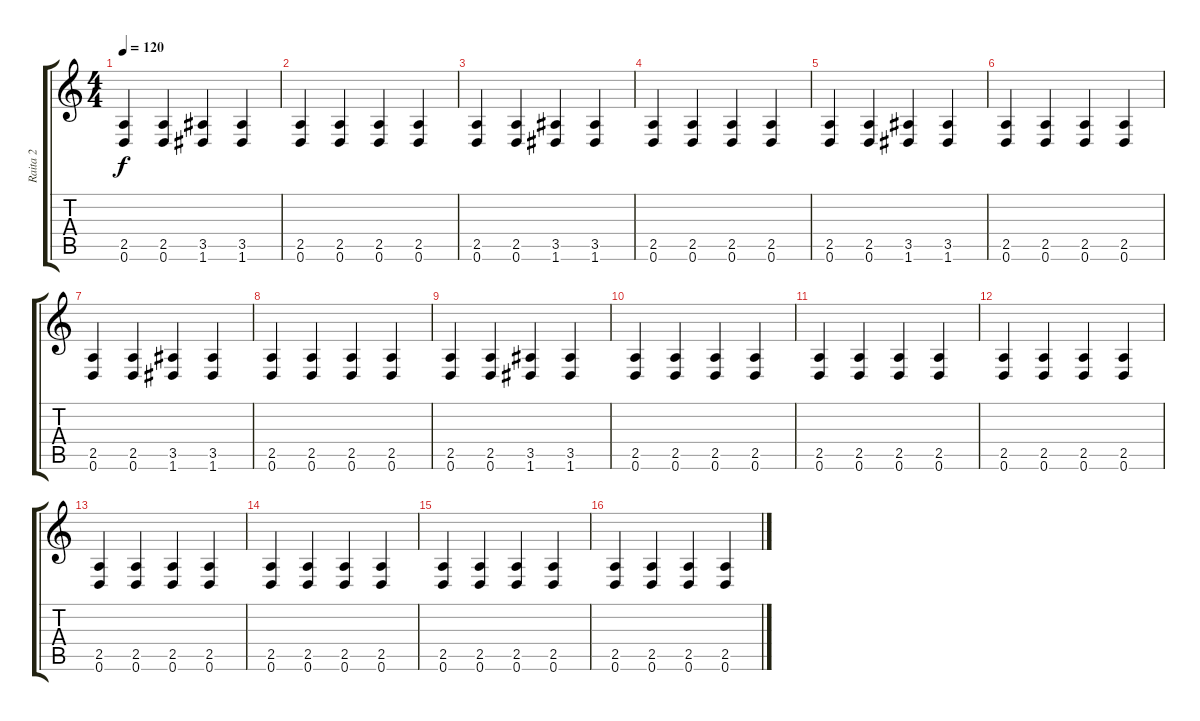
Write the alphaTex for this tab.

\track ("Raita 2" "Raita 2") {instrument overdrivenguitar}
\staff {score tabs}
\tuning (D4 A3 F3 C3 G2 D2) {hide}
\ts (4 4)
\tempo 120
\clef g2
\ks c
(2.5 0.6).4{dy f} (2.5 0.6).4 (3.5 1.6).4 (3.5 1.6).4 |
(2.5 0.6).4 (2.5 0.6).4 (2.5 0.6).4 (2.5 0.6).4 |
(2.5 0.6).4 (2.5 0.6).4 (3.5 1.6).4 (3.5 1.6).4 |
(2.5 0.6).4 (2.5 0.6).4 (2.5 0.6).4 (2.5 0.6).4 |
(2.5 0.6).4 (2.5 0.6).4 (3.5 1.6).4 (3.5 1.6).4 |
(2.5 0.6).4 (2.5 0.6).4 (2.5 0.6).4 (2.5 0.6).4 |
(2.5 0.6).4 (2.5 0.6).4 (3.5 1.6).4 (3.5 1.6).4 |
(2.5 0.6).4 (2.5 0.6).4 (2.5 0.6).4 (2.5 0.6).4 |
(2.5 0.6).4 (2.5 0.6).4 (3.5 1.6).4 (3.5 1.6).4 |
(2.5 0.6).4 (2.5 0.6).4 (2.5 0.6).4 (2.5 0.6).4 |
(2.5 0.6).4 (2.5 0.6).4 (2.5 0.6).4 (2.5 0.6).4 |
(2.5 0.6).4 (2.5 0.6).4 (2.5 0.6).4 (2.5 0.6).4 |
(2.5 0.6).4 (2.5 0.6).4 (2.5 0.6).4 (2.5 0.6).4 |
(2.5 0.6).4 (2.5 0.6).4 (2.5 0.6).4 (2.5 0.6).4 |
(2.5 0.6).4 (2.5 0.6).4 (2.5 0.6).4 (2.5 0.6).4 |
(2.5 0.6).4 (2.5 0.6).4 (2.5 0.6).4 (2.5 0.6).4
